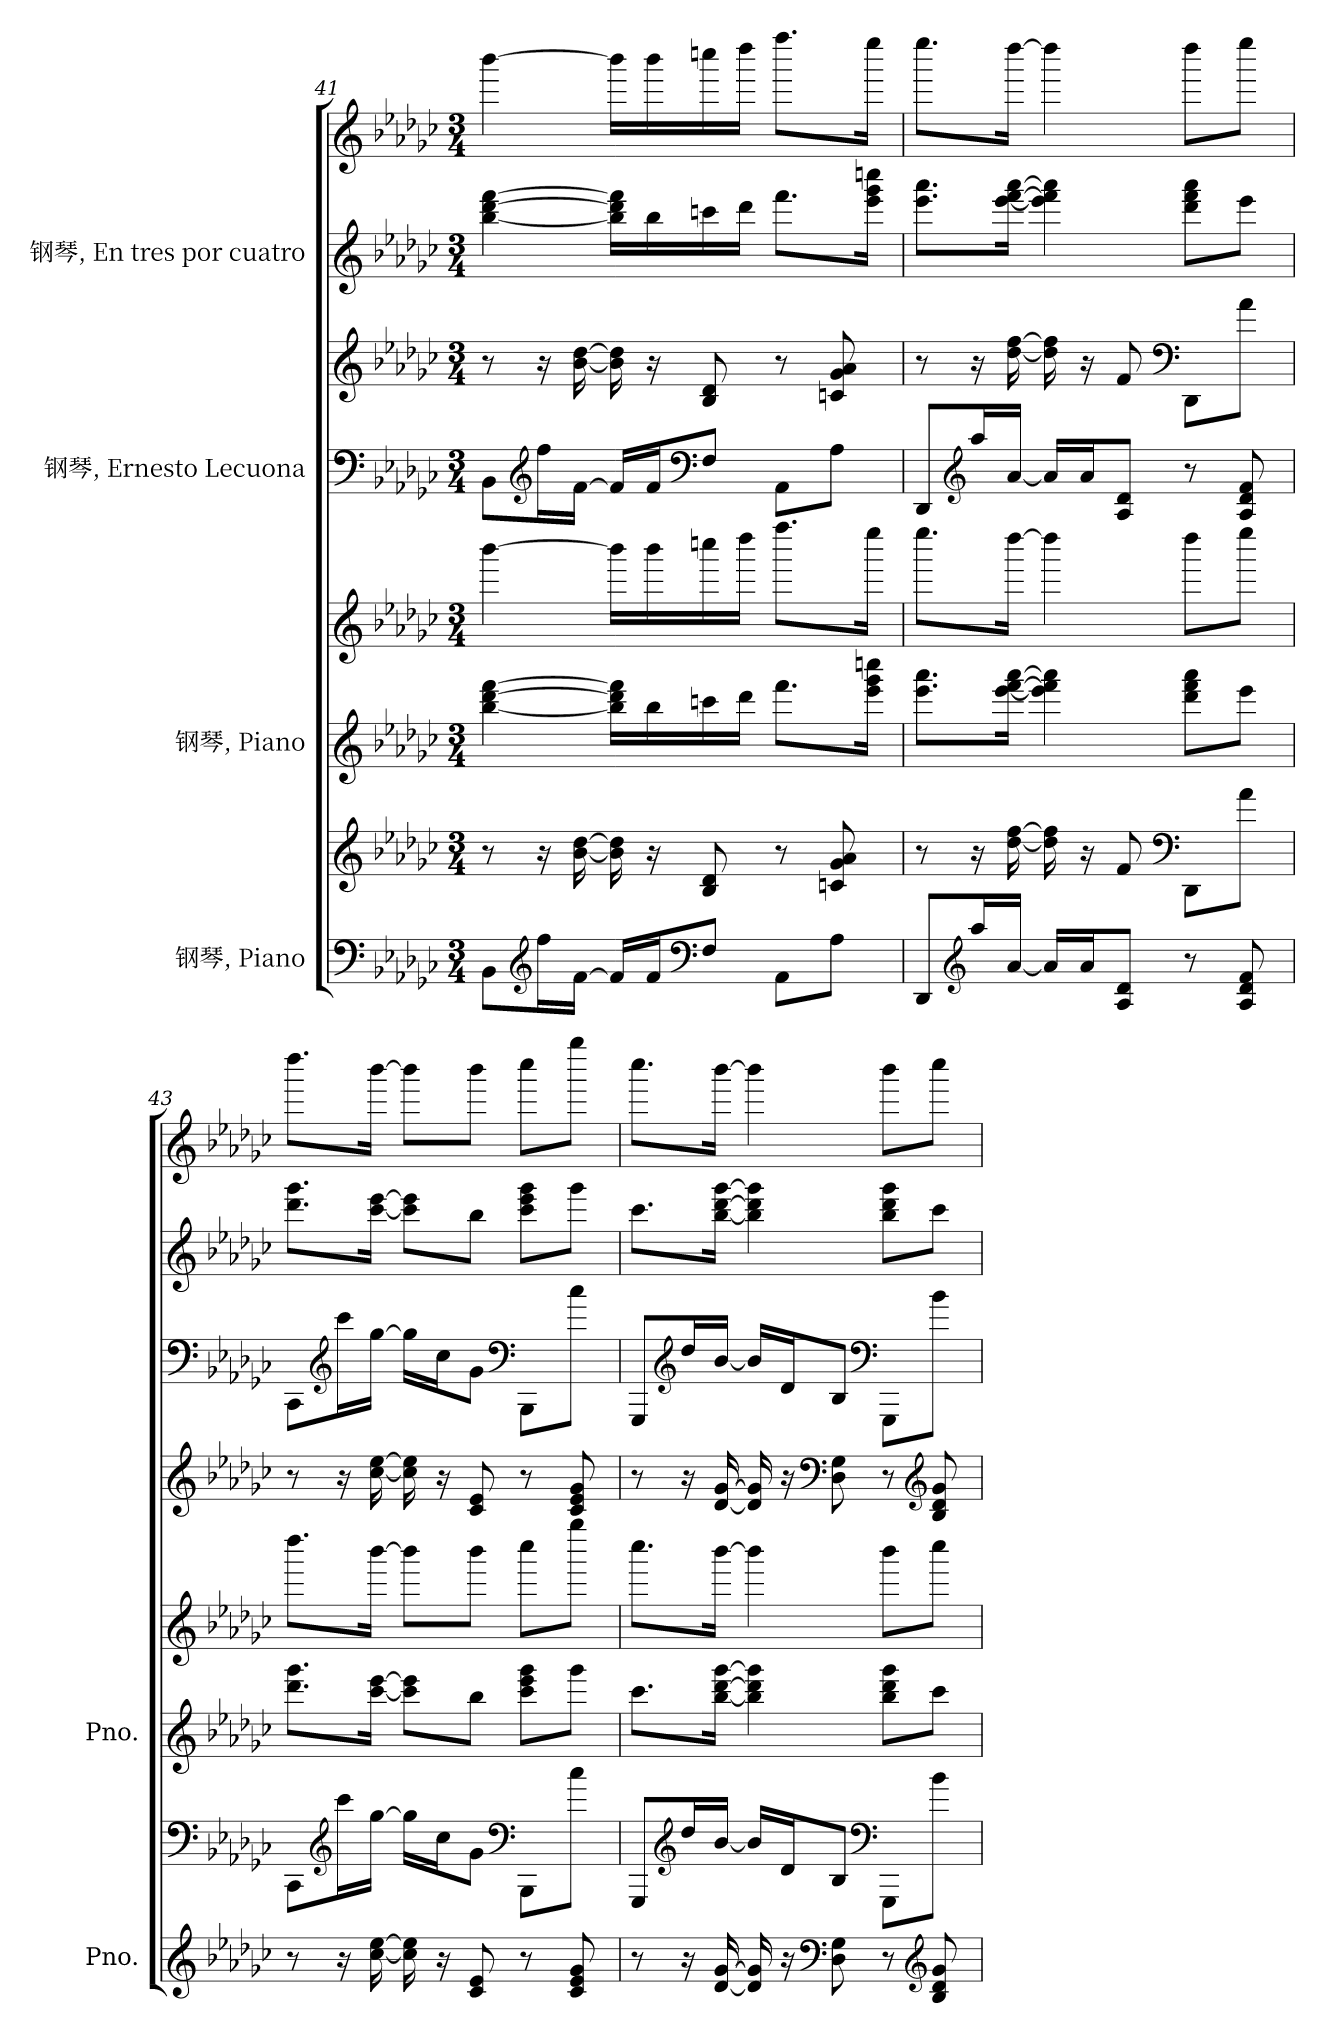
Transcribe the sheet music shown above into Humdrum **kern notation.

**kern	**kern	**kern	**kern	**kern	**kern	**kern	**kern
*part4	*part4	*part3	*part3	*part2	*part2	*part1	*part1
*staff8	*staff7	*staff6	*staff5	*staff4	*staff3	*staff2	*staff1
*I"钢琴, Piano	*	*I"钢琴, Piano	*	*I"钢琴, Ernesto Lecuona	*	*I"钢琴, En tres por cuatro	*
*I'Pno.	*	*I'Pno.	*	*	*	*	*
!!LO:PB:g=z
*clefF4	*clefG2	*clefG2	*clefG2	*clefF4	*clefG2	*clefG2	*clefG2
*k[b-e-a-d-g-c-]	*k[b-e-a-d-g-c-]	*k[b-e-a-d-g-c-]	*k[b-e-a-d-g-c-]	*k[b-e-a-d-g-c-]	*k[b-e-a-d-g-c-]	*k[b-e-a-d-g-c-]	*k[b-e-a-d-g-c-]
*M3/4	*M3/4	*M3/4	*M3/4	*M3/4	*M3/4	*M3/4	*M3/4
=41	=41	=41	=41	=41	=41	=41	=41
8BB-\L	8r	[4bb-\ [4ddd-\ [4fff\	[4bbb-\	8BB-\L	8r	[4bb-\ [4ddd-\ [4fff\	[4bbb-\
*clefG2	*	*	*	*clefG2	*	*	*
16ff\L	16r	.	.	16ff\L	16r	.	.
[16f\JJ	[16b-\ [16dd-\	.	.	[16f\JJ	[16b-\ [16dd-\	.	.
16f/LL]	16b-\] 16dd-\]	16bb-\] 16ddd-\] 16fff\]LL	16bbb-\LL]	16f/LL]	16b-\] 16dd-\]	16bb-\] 16ddd-\] 16fff\]LL	16bbb-\LL]
16f/J	16r	16bb-\	16bbb-\	16f/J	16r	16bb-\	16bbb-\
*clefF4	*	*	*	*clefF4	*	*	*
8F/J	8B-/ 8d-/	16cccn\	16ccccn\	8F/J	8B-/ 8d-/	16cccn\	16ccccn\
.	.	16ddd-\JJ	16dddd-\JJ	.	.	16ddd-\JJ	16dddd-\JJ
8AA-\L	8r	8.fff\L	8.ffff\L	8AA-\L	8r	8.fff\L	8.ffff\L
8A-\J	8cn/ 8g-/ 8a-/	.	.	8A-\J	8cn/ 8g-/ 8a-/	.	.
.	.	16eee-\ 16ggg-\ 16ccccn\Jk	16eeee-\Jk	.	.	16eee-\ 16ggg-\ 16ccccn\Jk	16eeee-\Jk
=42	=42	=42	=42	=42	=42	=42	=42
8DD-/L	8r	8.eee-\ 8.aaa-\L	8.eeee-\L	8DD-/L	8r	8.eee-\ 8.aaa-\L	8.eeee-\L
*clefG2	*	*	*	*clefG2	*	*	*
16aa-/L	16r	.	.	16aa-/L	16r	.	.
[16a-/JJ	[16dd-\ [16ff\	[16eee-\ [16fff\ [16aaa-\Jk	[16dddd-\Jk	[16a-/JJ	[16dd-\ [16ff\	[16eee-\ [16fff\ [16aaa-\Jk	[16dddd-\Jk
16a-/LL]	16dd-\] 16ff\]	4eee-\] 4fff\] 4aaa-\]	4dddd-\]	16a-/LL]	16dd-\] 16ff\]	4eee-\] 4fff\] 4aaa-\]	4dddd-\]
16a-/J	16r	.	.	16a-/J	16r	.	.
8A-/ 8d-/J	8f/	.	.	8A-/ 8d-/J	8f/	.	.
*	*clefF4	*	*	*	*clefF4	*	*
8r	8DD-\L	8ddd-\ 8fff\ 8aaa-\L	8dddd-\L	8r	8DD-\L	8ddd-\ 8fff\ 8aaa-\L	8dddd-\L
8A-/ 8d-/ 8f/	8a-\J	8eee-\J	8eeee-\J	8A-/ 8d-/ 8f/	8a-\J	8eee-\J	8eeee-\J
!!LO:PB:g=z
=43	=43	=43	=43	=43	=43	=43	=43
8r	8CC-\L	8.ddd-\ 8.ggg-\L	8.dddd-\L	8r	8CC-\L	8.ddd-\ 8.ggg-\L	8.dddd-\L
*	*clefG2	*	*	*	*clefG2	*	*
16r	16ccc-\L	.	.	16r	16ccc-\L	.	.
[16cc-\ [16ee-\	[16gg-\JJ	[16ccc-\ [16eee-\Jk	[16bbb-\Jk	[16cc-\ [16ee-\	[16gg-\JJ	[16ccc-\ [16eee-\Jk	[16bbb-\Jk
16cc-\] 16ee-\]	16gg-\LL]	8ccc-\] 8eee-\]L	8bbb-\L]	16cc-\] 16ee-\]	16gg-\LL]	8ccc-\] 8eee-\]L	8bbb-\L]
16r	16cc-\J	.	.	16r	16cc-\J	.	.
8c-/ 8e-/	8g-\J	8bb-\J	8bbb-\J	8c-/ 8e-/	8g-\J	8bb-\J	8bbb-\J
*	*clefF4	*	*	*	*clefF4	*	*
8r	8BBB-\L	8ccc-\ 8eee-\ 8ggg-\L	8cccc-\L	8r	8BBB-\L	8ccc-\ 8eee-\ 8ggg-\L	8cccc-\L
8c-/ 8e-/ 8g-/	8cc-\J	8ggg-\J	8gggg-\J	8c-/ 8e-/ 8g-/	8cc-\J	8ggg-\J	8gggg-\J
=44	=44	=44	=44	=44	=44	=44	=44
8r	8GGG-/L	8.ccc-\L	8.cccc-\L	8r	8GGG-/L	8.ccc-\L	8.cccc-\L
*	*clefG2	*	*	*	*clefG2	*	*
16r	16dd-/L	.	.	16r	16dd-/L	.	.
[16d-/ [16g-/	[16b-/JJ	[16bb-\ [16ddd-\ [16ggg-\Jk	[16bbb-\Jk	[16d-/ [16g-/	[16b-/JJ	[16bb-\ [16ddd-\ [16ggg-\Jk	[16bbb-\Jk
16d-/] 16g-/]	16b-/LL]	4bb-\] 4ddd-\] 4ggg-\]	4bbb-\]	16d-/] 16g-/]	16b-/LL]	4bb-\] 4ddd-\] 4ggg-\]	4bbb-\]
16r	16d-/J	.	.	16r	16d-/J	.	.
*clefF4	*	*	*	*clefF4	*	*	*
8D-\ 8G-\	8B-/J	.	.	8D-\ 8G-\	8B-/J	.	.
*	*clefF4	*	*	*	*clefF4	*	*
8r	8GGG-\L	8bb-\ 8ddd-\ 8ggg-\L	8bbb-\L	8r	8GGG-\L	8bb-\ 8ddd-\ 8ggg-\L	8bbb-\L
*clefG2	*	*	*	*clefG2	*	*	*
8B-/ 8d-/ 8g-/	8b-\J	8ccc-\J	8cccc-\J	8B-/ 8d-/ 8g-/	8b-\J	8ccc-\J	8cccc-\J
=	=	=	=	=	=	=	=
*-	*-	*-	*-	*-	*-	*-	*-
